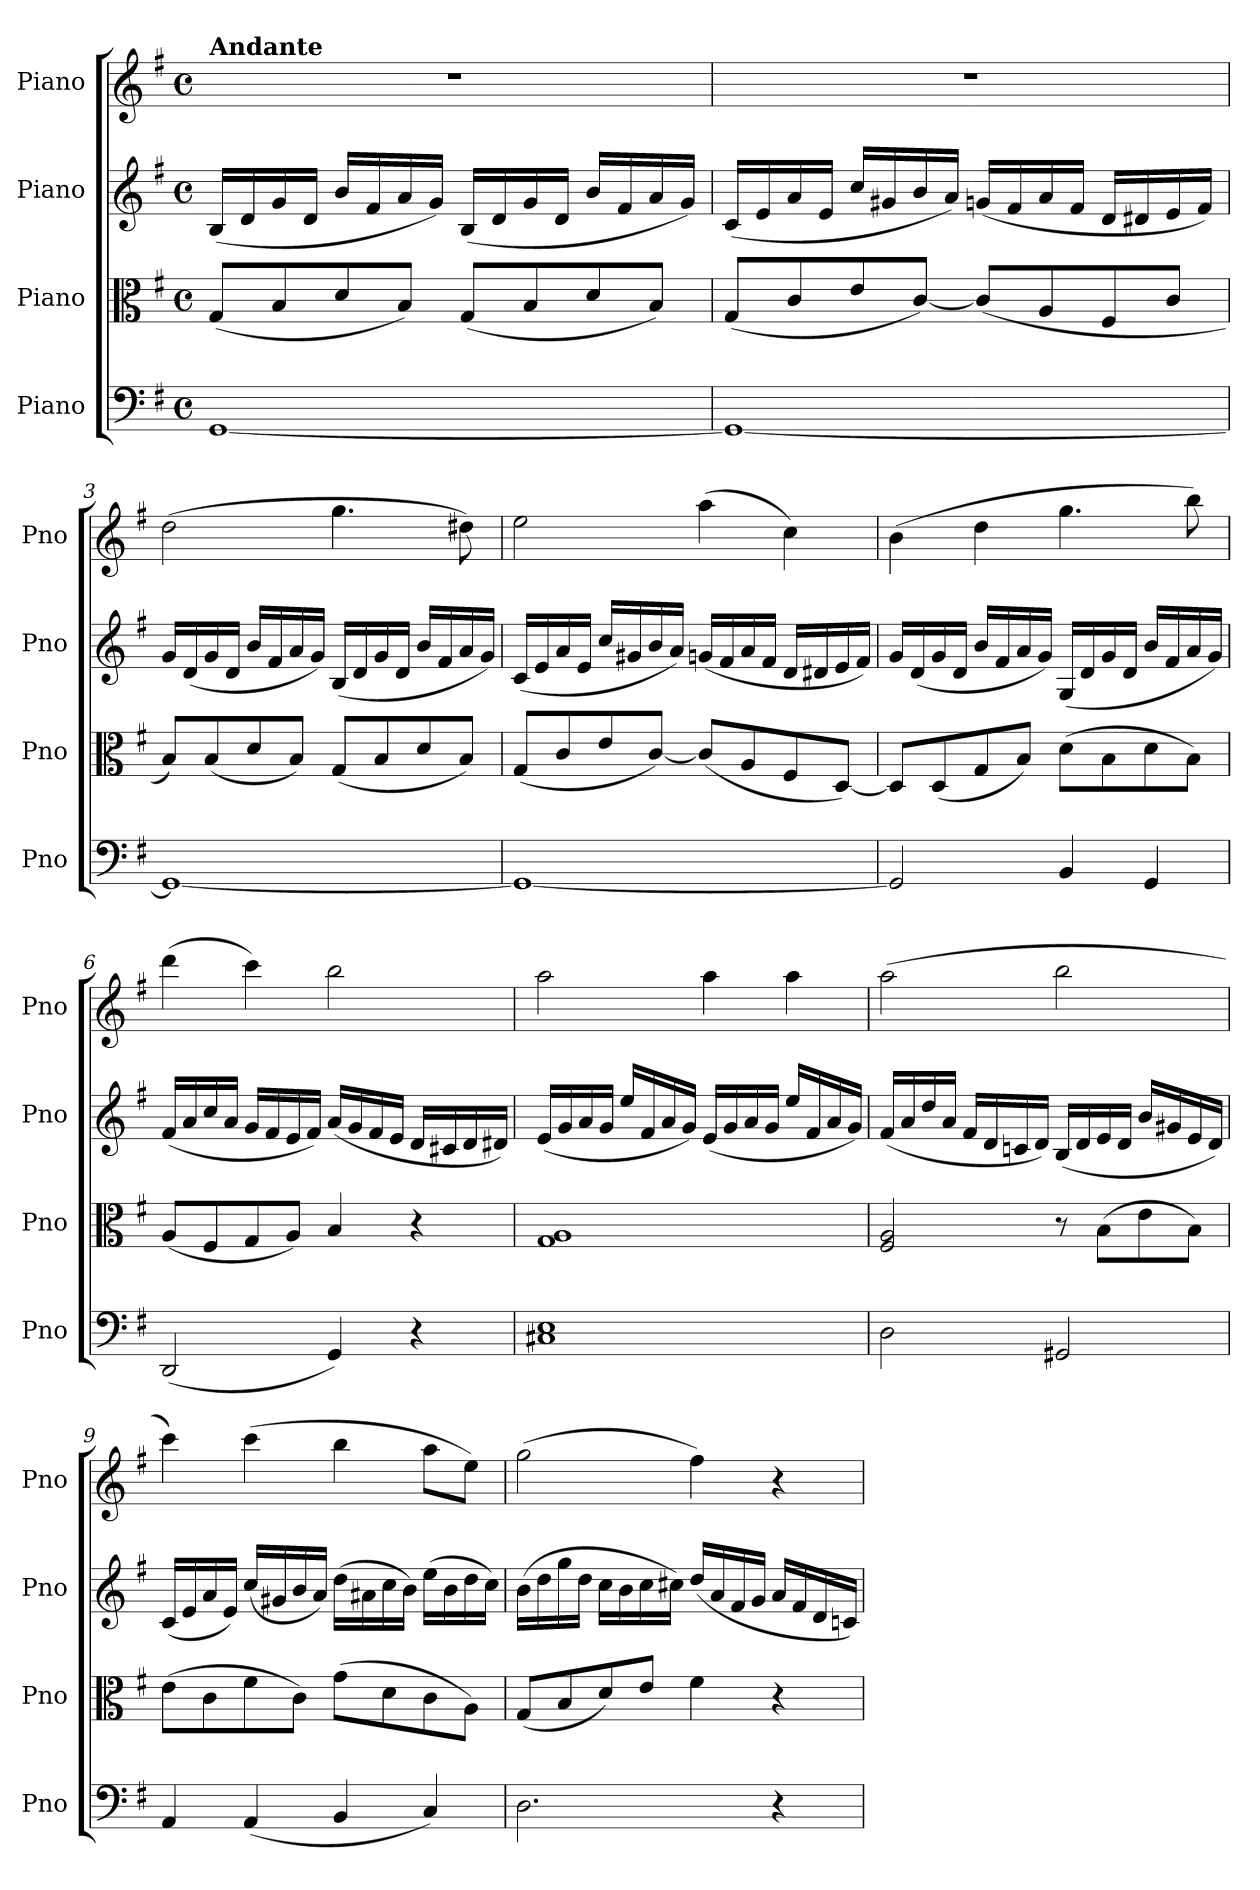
**kern	**kern	**kern	**kern
*part4	*part3	*part2	*part1
*staff4	*staff3	*staff2	*staff1
*I"Piano	*I"Piano	*I"Piano	*I"Piano
*I'Pno	*I'Pno	*I'Pno	*I'Pno
*clefF4	*clefC3	*clefG2	*clefG2
*k[f#]	*k[f#]	*k[f#]	*k[f#]
*M4/4	*M4/4	*M4/4	*M4/4
*met(c)	*met(c)	*met(c)	*met(c)
*MM60	*MM60	*MM60	*MM60
=1	=1	=1	=1
!	!	!	!LO:TX:a:B:t=Andante
[1GG	(8G/L	(16B/LL	1r
.	.	16d/	.
.	8B/	16g/	.
.	.	16d/JJ	.
.	8d/	16b/LL	.
.	.	16f#/	.
.	8B/J)	16a/	.
.	.	16g/JJ)	.
.	(8G/L	(16B/LL	.
.	.	16d/	.
.	8B/	16g/	.
.	.	16d/JJ	.
.	8d/	16b/LL	.
.	.	16f#/	.
.	8B/J)	16a/	.
.	.	16g/JJ)	.
=2	=2	=2	=2
1GG_	(8G/L	(16c/LL	1r
.	.	16e/	.
.	8c/	16a/	.
.	.	16e/JJ	.
.	8e/	16cc/LL	.
.	.	16g#X/	.
.	[8c/J)	16b/	.
.	.	16a/JJ)	.
.	(8c/L]	(16gn/LL	.
.	.	16f#/	.
.	8A/	16a/	.
.	.	16f#/JJ	.
.	8F#/	16d/LL	.
.	.	16d#X/	.
.	8c/J	16e/	.
.	.	16f#/JJ)	.
=3	=3	=3	=3
1GG_	8B/L)	16g/LL	(2dd\
.	.	(16d/	.
.	(8B/	16g/	.
.	.	16d/JJ	.
.	8d/	16b/LL	.
.	.	16f#/	.
.	8B/J)	16a/	.
.	.	16g/JJ)	.
.	(8G/L	(16B/LL	4.gg\
.	.	16d/	.
.	8B/	16g/	.
.	.	16d/JJ	.
.	8d/	16b/LL	.
.	.	16f#/	.
.	8B/J)	16a/	8dd#X\)
.	.	16g/JJ)	.
=4	=4	=4	=4
1GG_	(8G/L	(16c/LL	2ee\
.	.	16e/	.
.	8c/	16a/	.
.	.	16e/JJ	.
.	8e/	16cc/LL	.
.	.	16g#X/	.
.	[8c/J)	16b/	.
.	.	16a/JJ)	.
.	(8c/L]	(16gn/LL	(4aa\
.	.	16f#/	.
.	8A/	16a/	.
.	.	16f#/JJ	.
.	8F#/	16d/LL	4cc\)
.	.	16d#X/	.
.	[8D/J)	16e/	.
.	.	16f#/JJ)	.
!!LO:LB:g=z
=5	=5	=5	=5
2GG/]	8D/L]	16g/LL	(4b\
.	.	(16d/	.
.	(8D/	16g/	.
.	.	16d/JJ	.
.	8G/	16b/LL	4dd\
.	.	16f#/	.
.	8B/J)	16a/	.
.	.	16g/JJ)	.
4BB/	(8d\L	(16G/LL	4.gg\
.	.	16d/	.
.	8B\	16g/	.
.	.	16d/JJ	.
4GG/	8d\	16b/LL	.
.	.	16f#/	.
.	8B\J)	16a/	8bb\)
.	.	16g/JJ)	.
=6	=6	=6	=6
(2DD/	(8A/L	(16f#/LL	(4ddd\
.	.	16a/	.
.	8F#/	16cc/	.
.	.	16a/JJ	.
.	8G/	16g/LL	4ccc\)
.	.	16f#/	.
.	8A/J)	16e/	.
.	.	16f#/JJ)	.
4GG/)	4B/	(16a/LL	2bb\
.	.	16g/	.
.	.	16f#/	.
.	.	16e/JJ	.
4r	4r	16d/LL	.
.	.	16c#X/	.
.	.	16d/	.
.	.	16d#X/JJ)	.
=7	=7	=7	=7
1C#X 1E	1G 1A	(16e/LL	2aa\
.	.	16g/	.
.	.	16a/	.
.	.	16g/JJ	.
.	.	16ee/LL	.
.	.	16f#/	.
.	.	16a/	.
.	.	16g/JJ)	.
.	.	(16e/LL	4aa\
.	.	16g/	.
.	.	16a/	.
.	.	16g/JJ	.
.	.	16ee/LL	4aa\
.	.	16f#/	.
.	.	16a/	.
.	.	16g/JJ)	.
=8	=8	=8	=8
2D\	2F#/ 2A/	(16f#/LL	(2aa\
.	.	16a/	.
.	.	16dd/	.
.	.	16a/JJ	.
.	.	16f#/LL	.
.	.	16d/	.
.	.	16cn/	.
.	.	16d/JJ)	.
2GG#X/	8r	(16B/LL	2bb\
.	.	16d/	.
.	(8B\L	16e/	.
.	.	16d/JJ	.
.	8e\	16b/LL	.
.	.	16g#X/	.
.	8B\J)	16e/	.
.	.	16d/JJ)	.
!!LO:LB:g=z
=9	=9	=9	=9
4AA/	(8e\L	(16c/LL	4ccc\)
.	.	16e/	.
.	8c\	16a/	.
.	.	16e/JJ)	.
(4AA/	8f#\	(16cc/LL	(4ccc\
.	.	16g#X/	.
.	8c\J)	16b/	.
.	.	16a/JJ)	.
4BB/	(8g\L	(16dd\LL	4bb\
.	.	16a#X\	.
.	8d\	16cc\	.
.	.	16b\JJ)	.
4C/)	8c\	(16ee\LL	8aa\L
.	.	16b\	.
.	8A\J)	16dd\	8ee\J)
.	.	16cc\JJ)	.
=10	=10	=10	=10
2.D\	(8G/L	(16b\LL	(2gg\
.	.	16dd\	.
.	8B/	16gg\	.
.	.	16dd\JJ	.
.	8d/)	16cc\LL	.
.	.	16b\	.
.	8e/J	16cc\	.
.	.	16cc#X\JJ)	.
.	4f#\	(16dd/LL	4ff#\)
.	.	16a/	.
.	.	16f#/	.
.	.	16g/JJ	.
4r	4r	16a/LL	4r
.	.	16f#/	.
.	.	16d/	.
.	.	16cn/JJ)	.
=	=	=	=
*-	*-	*-	*-
